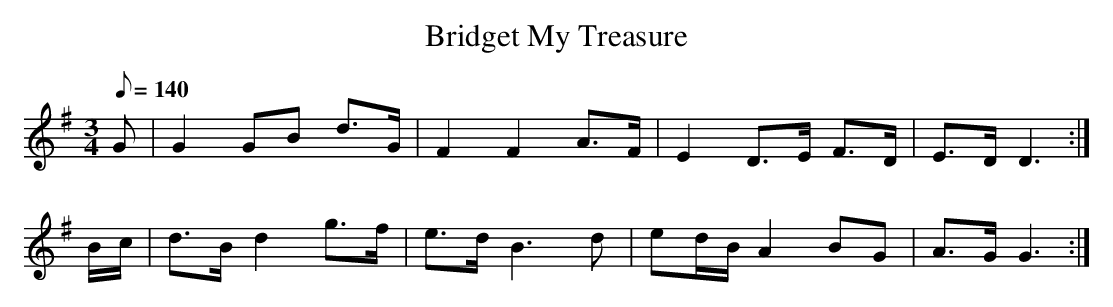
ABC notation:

X:1
T: Bridget My Treasure
M: 3/4
L: 1/8
Q: 140 % "slow"
K: G
G| G2 GB d>G| F2 F2 A>F| E2 D>E F>D| E>D D3 :|
B/c/| d>B d2 g>f| e>d B3d| ed/B/ A2 BG| A>G G3 :|
